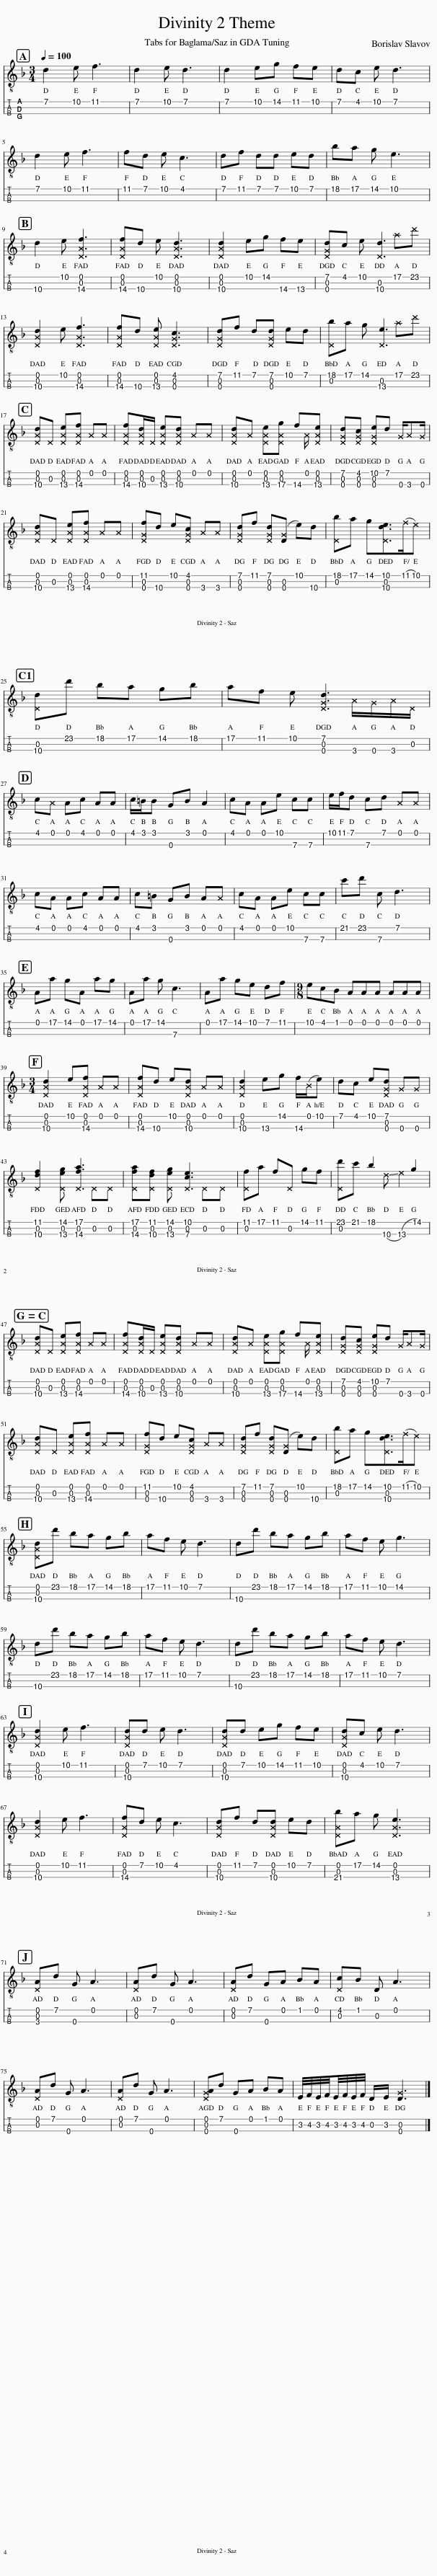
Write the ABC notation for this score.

X:1
%%score { ( 1 3 ) | ( 2 4 ) }
L:1/8
Q:1/4=100
M:3/4
I:linebreak $
K:F
V:1 treble-8
V:3 treble-8
V:2 tab stafflines=||| strings="G3,D3,A3 nostems "
V:4 tab stafflines=||| strings="G3,D3,A3 nostems "
V:1
 d2 e f3 | d2 e d3 | d2 eg fe | dc e d3 |$ d2 e f3 | %5
 fd e c3 | df dd ed | ba g e3 |$ d2 e [DAf]3 | [DAf]d e [DAd]3 | %10
 [DAd]2 eg fe | [DGd]c e [Dd]3 |$ [DAd]2 e [DAf]3 | [DAf]d [DAe] [DGc]3 | [DGd]f d[DGd] ed | %15
 [Db]a g [De]3 |$ [DAd]D [DAe][DAf] AA | [DAf][DAd]/D/ [DAe][DAd] AA | [DAd]A [DAe][DAg] f[DAe] | [DGd][DGc] [DGe]d G/AG/ |$ %20
 [DAd]D [DAe][DAf] AA | [DGf]d e[DGc] AA | [DGd]f [DGd]([DG] e)d | [Db]a g[Dde]>(fe) |$ [Dd]d' ba gb | %25
 af e [DGd]3 |$ cA Ac AA | c/=B/B GB A2 | cA Ae cc | e/f/d cd AA |$ %30
 cA Ac AA | c=B GB AA | cA Ae cc | c'd' c d3 |$ Aa gA ag | %35
 Aa g c3 | Aa ge df |[M:9/8] ecB AAA AAA |$[M:3/4] [DAd]2 e[DAf] AA | [DAf]d e[DAd] AA | %40
 [DAd]2 eg f/(B/e) | dc e[DGd] GG |$ [Ddf]2 [Deg] [Dfa]3 | [Dfa][Ddf] [Deg] [Dce]3 | [Df]a fD gf | %45
 [Dd']c' b2 g2 |$ [DAd]D [DAe][DAf] AA | [DAf][DAd]/D/ [DAe][DAd] AA | [DAd]A [DAe][DAg] f[DAe] | [DGd][DGc] [DGe]d G/AG/ |$ %50
 [DAd]D [DAe][DAf] AA | [DGf]d e[DGc] AA | [DGd]f [DGd]([DG] e)d | [Db]a g[Dde]>(fe) |$ [DAd]d' ba gb | %55
 af e d3 | dd' ba gb | af e g3 |$ dd' ba gb | af e d3 | %60
 dd' ba gb | af e d3 |$ [DAd]2 e f3 | [DAd]d e d3 | [DAd]d eg fe | %65
 [DAd]c e d3 |$ [DAd]2 e f3 | [DAf]d e c3 | [DAd]f d[DAd] ed | [DAb]a g [DAe]3 |$ %70
 [DA]d G A3 | [DA]d G A3 | [DA]d GA BA | [Dc]B D A3 |$ [DA]d G A3 | %75
 [DA]d G A3 | [DGA]d GA BA | E/4F/4E/4F/4E/4F/4E/4F/4 D/E/ [DG]3 |] %78
V:2
 !1!E2 !1!G !1!_A3 | !1!E2 !1!G !1!E3 | !1!E2 !1!G !1!=B !1!_A !1!G | !1!E !1!^C !1!G !1!E3 |$ !1!E2 !1!G !1!_A3 | %5
 !1!^G !1!E !1!=G !1!^C3 | !1!E !1!_A !1!E !1!E !1!G !1!E | !1!_e !1!d !1!=B !1!G3 |$ !3!F2 !1!G [!2!D,!1!A,!3!A]3 | [!2!D,!1!A,!3!A] !3!F !1!G [!2!D,!1!A,!3!F]3 | %10
 [!2!D,!1!A,!3!F]2 !1!G !1!=B !3!A !3!^G | [!2!D,!3!G,!1!E] !1!^C !1!G [!2!D,!3!F]3 |$ [!2!D,!1!A,!3!F]2 !1!G [!2!D,!1!A,!3!A]3 | [!2!D,!1!A,!3!A] !3!F [!2!D,!1!A,!3!_A] [!2!D,!3!G,!1!_D]3 | [!2!D,!3!G,!1!E] !1!^G !1!E [!2!D,!3!G,!1!E] !1!=G !1!E | %15
 [!2!D,!1!^d] !1!=d !1!=B [!2!D,!3!^G]3 |$ [!2!D,!1!A,!3!F] !2!D, [!2!D,!1!A,!3!^G] [!2!D,!1!A,!3!A] !1!A, !1!A, | [!2!D,!1!A,!3!A] [!2!D,!1!A,!3!F]/ !2!D,/ [!2!D,!1!A,!3!^G] [!2!D,!1!A,!3!F] !1!A, !1!A, | [!2!D,!1!A,!3!F] !1!A, [!2!D,!1!A,!3!^G] [!2!D,!1!A,!3!c] !3!A [!2!D,!1!A,!3!G] | [!2!D,!3!G,!1!E] [!2!D,!3!G,!1!_D] [!2!D,!3!G,!1!G] !1!E !3!G,/ !3!B, !3!G,/ |$ %20
 [!2!D,!1!A,!3!F] !2!D, [!2!D,!1!A,!3!^G] [!2!D,!1!A,!3!A] !1!A, !1!A, | [!2!D,!3!G,!1!^G] !3!F !1!=G [!2!D,!3!G,!1!^C] !3!B, !3!B, | [!2!D,!3!G,!1!E] !1!^G [!2!D,!3!G,!1!E] [!2!D,!3!G,] !1!=G !3!F | [!2!D,!1!^d] !1!=d !1!=B [!2!D,!3!F!1!G]3/2 (!1!^G/ !1!=G) |$ [!2!D,!3!F] !1!^g !1!^d !1!=d !1!=B !1!^d | %25
 !1!d !1!^G !1!=G [!2!D,!3!G,!1!E]3 |$ !1!^C !1!A, !1!A, !1!C !1!A, !1!A, | !1!^C/ !1!=C/ !1!C !3!G, !1!C !1!A,2 | !1!^C !1!A, !1!A, !1!G !3!D !3!D | !1!G/ !1!^G/ !1!E !3!D !1!E !1!A, !1!A, |$ %30
 !1!^C !1!A, !1!A, !1!C !1!A, !1!A, | !1!_D !1!C !3!G, !1!C !1!A, !1!A, | !1!_D !1!A, !1!A, !1!G !3!=D !3!D | !1!^f !1!^g !3!D !1!E3 |$ !1!A, !1!d !1!=B !1!A, !1!d !1!B | %35
 !1!A, !1!d !1!=B !3!D3 | !1!A, !1!d !1!=B !1!G !1!E !1!_A |[M:9/8] !1!G !1!^C !1!B, !1!A, !1!A, !1!A, !1!A, !1!A, !1!A, |$[M:3/4] [!2!D,!1!A,!3!F]2 !1!G [!2!D,!1!A,!3!A] !1!A, !1!A, | [!2!D,!1!A,!3!A] !3!F !1!G [!2!D,!1!A,!3!F] !1!A, !1!A, | %40
 [!2!D,!1!A,!3!F]2 !3!^G !1!=B !3!A/ !1!A,/ !1!=G | !1!E !1!^C !1!G [!2!D,!3!G,!1!E] !3!G, !3!G, |$ [!3!F!1!_A]2 [!2!D,!3!^G!1!=B] [!2!D,!3!=A!1!d]3 | [!3!A!1!d] [!2!D,!3!F!1!^G] [!2!D,!3!G!1!=B] [!2!D,!3!D!1!=G]3 | [!2!D,!1!^G] !1!d !1!G !2!D, !1!=B !1!G | %45
 [!2!D,!1!^g] !1!^f !1!^d2 (!3!^G !1!_c) |$ [!2!D,!1!A,!3!F] !2!D, [!2!D,!1!A,!3!^G] [!2!D,!1!A,!3!A] !1!A, !1!A, | [!2!D,!1!A,!3!A] [!2!D,!1!A,!3!F]/ !2!D,/ [!2!D,!1!A,!3!^G] [!2!D,!1!A,!3!F] !1!A, !1!A, | [!2!D,!1!A,!3!F] !1!A, [!2!D,!1!A,!3!^G] [!2!D,!1!A,!3!c] !3!A [!2!D,!1!A,!3!G] | [!2!D,!3!G,!1!E] [!2!D,!3!G,!1!_D] [!2!D,!3!G,!1!G] !1!E !3!G,/ !3!B, !3!G,/ |$ %50
 [!2!D,!1!A,!3!F] !2!D, [!2!D,!1!A,!3!^G] [!2!D,!1!A,!3!A] !1!A, !1!A, | [!2!D,!3!G,!1!^G] !3!F !1!=G [!2!D,!3!G,!1!^C] !3!B, !3!B, | [!2!D,!3!G,!1!E] !1!^G [!2!D,!3!G,!1!E] [!2!D,!3!G,] !1!=G !3!F | [!2!D,!1!^d] !1!=d !1!=B [!2!D,!3!F!1!G]3/2 (!1!^G/ !1!=G) |$ [!2!D,!1!A,!3!F] !1!^g !1!^d !1!=d !1!=B !1!^d | %55
 !1!d !1!^G !1!=G !1!E3 | !3!F !1!^g !1!^d !1!=d !1!=B !1!^d | !1!d !1!^G !1!=G !1!=B3 |$ !3!F !1!^g !1!^d !1!=d !1!=B !1!^d | !1!d !1!^G !1!=G !1!E3 | %60
 !3!F !1!^g !1!^d !1!=d !1!=B !1!^d | !1!d !1!^G !1!=G !1!E3 |$ [!2!D,!1!A,!3!F]2 !1!G !1!^G3 | [!2!D,!1!A,!3!F] !1!E !1!G !1!E3 | [!2!D,!1!A,!3!F] !1!E !1!G !1!=B !1!^G !1!=G | %65
 [!2!D,!1!A,!3!F] !1!^C !1!G !1!E3 |$ [!2!D,!1!A,!3!F]2 !1!G !1!^G3 | [!2!D,!1!A,!3!A] !1!E !1!G !1!_D3 | [!2!D,!1!A,!3!F] !1!^G !1!E [!2!D,!1!A,!3!F] !1!=G !1!E | [!2!D,!1!A,!3!e] !1!d !1!=B [!2!D,!1!A,!3!_A]3 |$ %70
 [!2!D,!1!A,!3!B,] !1!E !3!G, !1!A,3 | [!2!D,!1!A,] !1!E !3!G, !1!A,3 | [!2!D,!1!A,] !1!E !3!G, !1!A, !1!B, !1!A, | [!2!D,!1!^C] !1!B, !2!D, !1!A,3 |$ [!2!D,!1!A,] !1!E !3!G, !1!A,3 | %75
 [!2!D,!1!A,] !1!E !3!G, !1!A,3 | [!2!D,!3!G,!1!A,] !1!E !3!G, !1!A, !1!B, !1!A, | !2!F,/4 !2!^F,/4 !2!=F,/4 !2!^F,/4 !2!=F,/4 !2!^F,/4 !2!=F,/4 !2!^F,/4 !2!D,/ !2!=F,/ [!2!D,!3!G,]3 |] %78
V:3
 x6 | x6 | x6 | x6 |$ x6 | %5
 x6 | x6 | x6 |$ x6 | x6 | %10
 x6 | x4 ad' |$ x6 | x6 | x6 | %15
 x4 ad' |$ x6 | x6 | x9/2 A/ x | x6 |$ %20
 x6 | x6 | x6 | x6 |$ x6 | %25
 x4 A/G/A/D/ |$ x6 | x6 | x6 | x6 |$ %30
 x6 | x6 | x6 | x6 |$ x6 | %35
 x6 | x6 |[M:9/8] x9 |$[M:3/4] x6 | x6 | %40
 x6 | x6 |$ x4 DD | x4 DD | x6 | %45
 x3 !-(!d !-)!e2 |$ x6 | x6 | x9/2 A/ x | x6 |$ %50
 x6 | x6 | x6 | x6 |$ x6 | %55
 x6 | x6 | x6 |$ x6 | x6 | %60
 x6 | x6 |$ x6 | x6 | x6 | %65
 x6 |$ x6 | x6 | x6 | x6 |$ %70
 x6 | x6 | x6 | x6 |$ x6 | %75
 x6 | x6 | x6 |] %78
V:4
 x6 | x6 | x6 | x6 |$ x6 | %5
 x6 | x6 | x6 |$ x6 | x6 | %10
 x6 | x4 !1!d !1!^g |$ x6 | x6 | x6 | %15
 x4 !1!d !1!^g |$ x6 | x6 | x9/2 !1!A,/ x | x6 |$ %20
 x6 | x6 | x6 | x6 |$ x6 | %25
 x4 !3!B,/ !3!G,/ !3!B,/ !2!D,/ |$ x6 | x6 | x6 | x6 |$ %30
 x6 | x6 | x6 | x6 |$ x6 | %35
 x6 | x6 |[M:9/8] x9 |$[M:3/4] x6 | x6 | %40
 x6 | x6 |$ !2!D,4 !2!D, !2!D, | !2!D,4 !2!D, !2!D, | x6 | %45
 x3 !3!F x2 |$ x6 | x6 | x9/2 !1!A,/ x | x6 |$ %50
 x6 | x6 | x6 | x6 |$ x6 | %55
 x6 | x6 | x6 |$ x6 | x6 | %60
 x6 | x6 |$ x6 | x6 | x6 | %65
 x6 |$ x6 | x6 | x6 | x6 |$ %70
 x6 | x6 | x6 | x6 |$ x6 | %75
 x6 | x6 | x6 |] %78
